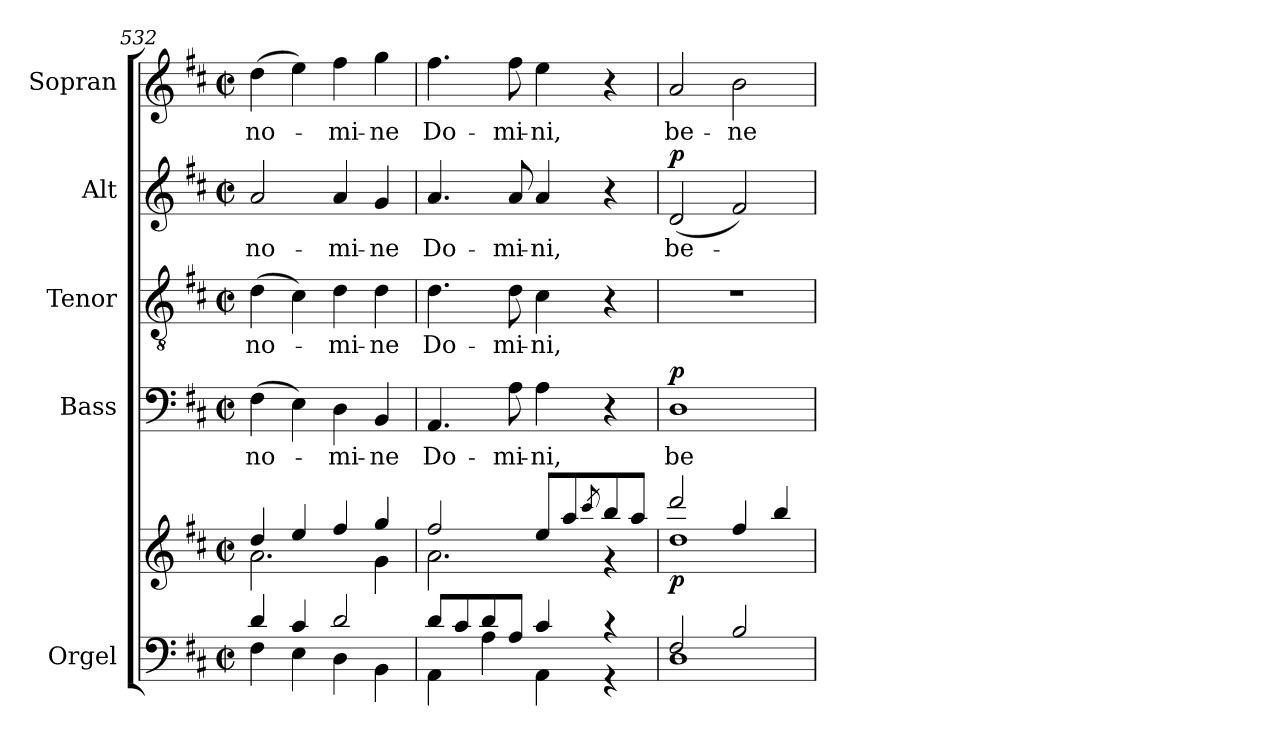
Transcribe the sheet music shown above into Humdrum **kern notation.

**kern	**kern	**dynam	**kern	**text	**dynam	**kern	**text	**kern	**text	**dynam	**kern	**text
*part5	*part5	*part5	*part4	*part4	*part4	*part3	*part3	*part2	*part2	*part2	*part1	*part1
*staff6	*staff5	*staff5/6	*staff4	*staff4	*staff4	*staff3	*staff3	*staff2	*staff2	*staff2	*staff1	*staff1
*I"Orgel	*	*	*I"Bass	*	*	*I"Tenor	*	*I"Alt	*	*	*I"Sopran	*
*I'Org.	*	*	*I'B	*	*	*I'T	*	*I'A	*	*	*I'S	*
*clefF4	*clefG2	*	*clefF4	*	*	*clefGv2	*	*clefG2	*	*	*clefG2	*
*k[f#c#]	*k[f#c#]	*	*k[f#c#]	*	*	*k[f#c#]	*	*k[f#c#]	*	*	*k[f#c#]	*
*D:	*D:	*	*D:	*	*	*D:	*	*D:	*	*	*D:	*
*M2/2	*M2/2	*	*M2/2	*	*	*M2/2	*	*M2/2	*	*	*M2/2	*
*met(c|)	*met(c|)	*	*met(c|)	*	*	*met(c|)	*	*met(c|)	*	*	*met(c|)	*
=532	=532	=532	=532	=532	=532	=532	=532	=532	=532	=532	=532	=532
*^	*^	*	*	*	*	*	*	*	*	*	*	*
!	!	!	!	!	!	!LO:LY:b	!	!	!LO:LY:b	!	!LO:LY:b	!	!	!LO:LY:b
4d/	4F#\	4dd/	2.a\	.	(>4F#\	no-	.	(>4d\	no-	2a/	no-	.	(>4dd\	no-
4c#/	4E\	4ee/	.	.	4E\)	.	.	4c#\)	.	.	.	.	4ee\)	.
!	!	!	!	!	!	!LO:LY:b	!	!	!LO:LY:b	!	!LO:LY:b	!	!	!LO:LY:b
2d/	4D\	4ff#/	.	.	4D\	-mi-	.	4d\	-mi-	4a/	-mi-	.	4ff#\	-mi-
!	!	!	!	!	!	!LO:LY:b	!	!	!LO:LY:b	!	!LO:LY:b	!	!	!LO:LY:b
.	4BB\	4gg/	4g\	.	4BB/	-ne	.	4d\	-ne	4g/	-ne	.	4gg\	-ne
=533	=533	=533	=533	=533	=533	=533	=533	=533	=533	=533	=533	=533	=533	=533
!	!	!	!	!	!	!LO:LY:b	!	!	!LO:LY:b	!	!LO:LY:b	!	!	!LO:LY:b
8d/L	4AA\	2ff#/	2.a\	.	4.AA/	Do-	.	4.d\	Do-	4.a/	Do-	.	4.ff#\	Do-
8c#/	.	.	.	.	.	.	.	.	.	.	.	.	.	.
8d/	4A\	.	.	.	.	.	.	.	.	.	.	.	.	.
!	!	!	!	!	!	!LO:LY:b	!	!	!LO:LY:b	!	!LO:LY:b	!	!	!LO:LY:b
8A/J	.	.	.	.	8A\	-mi-	.	8d\	-mi-	8a/	-mi-	.	8ff#\	-mi-
!	!	!	!	!	!	!LO:LY:b	!	!	!LO:LY:b	!	!LO:LY:b	!	!	!LO:LY:b
4c#/	4AA\	8ee/L	.	.	4A\	-ni,	.	4c#\	-ni,	4a/	-ni,	.	4ee\	-ni,
.	.	8aa/	.	.	.	.	.	.	.	.	.	.	.	.
.	.	8qccc#/	.	.	.	.	.	.	.	.	.	.	.	.
4r	4r	8bb/	4r	.	4r	.	.	4r	.	4r	.	.	4r	.
.	.	8aa/J	.	.	.	.	.	.	.	.	.	.	.	.
=534	=534	=534	=534	=534	=534	=534	=534	=534	=534	=534	=534	=534	=534	=534
!	!	!	!	!LO:DY:b	!	!LO:LY:b	!LO:DY:a	!	!	!	!LO:LY:b	!LO:DY:a	!	!LO:LY:b
2F#/	1D	2ddd/	1dd	p	1D	be-	p	1r	.	(<2d/	be-	p	2a/	be-
!	!	!	!	!	!	!	!	!	!	!	!	!	!	!LO:LY:b
2B/	.	4ff#/	.	.	.	.	.	.	.	2f#/)	.	.	2b\	-ne-
.	.	4bb/	.	.	.	.	.	.	.	.	.	.	.	.
*v	*v	*	*	*	*	*	*	*	*	*	*	*	*	*
*	*v	*v	*	*	*	*	*	*	*	*	*	*	*
=	=	=	=	=	=	=	=	=	=	=	=	=
*-	*-	*-	*-	*-	*-	*-	*-	*-	*-	*-	*-	*-
